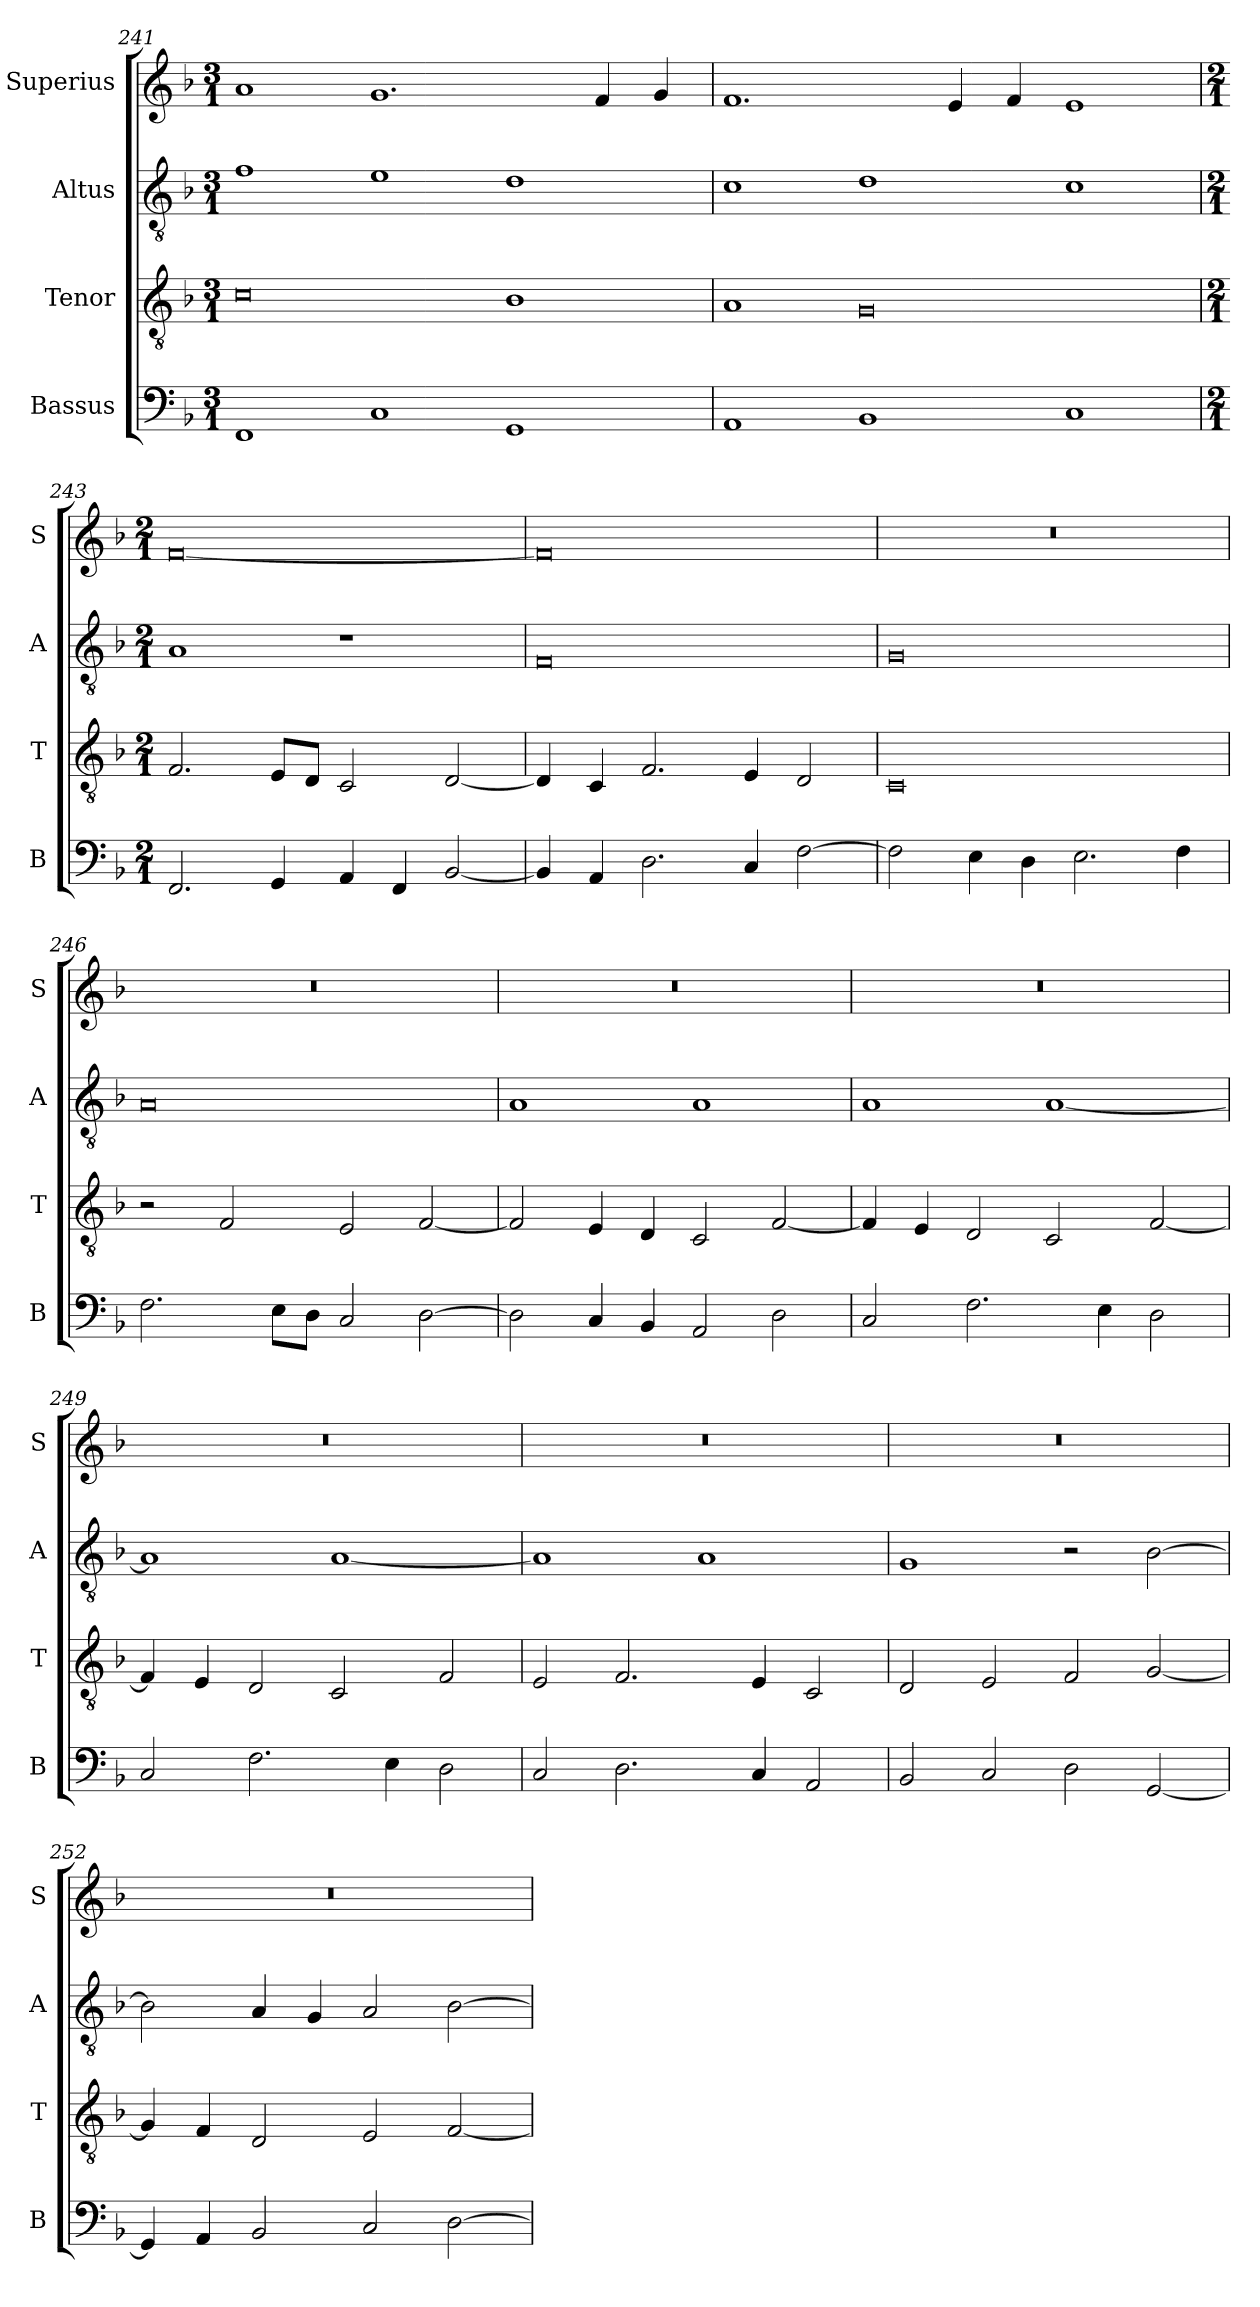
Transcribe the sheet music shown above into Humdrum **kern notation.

**kern	**kern	**kern	**kern
*part4	*part3	*part2	*part1
*staff4	*staff3	*staff2	*staff1
*I"Bassus	*I"Tenor	*I"Altus	*I"Superius
*I'B	*I'T	*I'A	*I'S
*clefF4	*clefGv2	*clefGv2	*clefG2
*k[b-]	*k[b-]	*k[b-]	*k[b-]
*M3/1	*M3/1	*M3/1	*M3/1
=241	=241	=241	=241
1FF	0c	1f	1a
1C	.	1e	1.g
1GG	1B-	1d	.
.	.	.	4f/
.	.	.	4g/
=242	=242	=242	=242
1AA	1A	1c	1.f
1BB-	0G	1d	.
.	.	.	4e/
.	.	.	4f/
1C	.	1c	1e
=243	=243	=243	=243
*M2/1	*M2/1	*M2/1	*M2/1
2.FF/	2.F/	1A	[0f
4GG/	8E/L	.	.
.	8D/J	.	.
4AA/	2C/	1r	.
4FF/	.	.	.
[2BB-/	[2D/	.	.
=244	=244	=244	=244
4BB-/]	4D/]	0F	0f]
4AA/	4C/	.	.
2.D\	2.F/	.	.
4C/	4E/	.	.
[2F\	2D/	.	.
=245	=245	=245	=245
2F\]	0C	0G	0r
4E\	.	.	.
4D\	.	.	.
2.E\	.	.	.
4F\	.	.	.
=246	=246	=246	=246
2.F\	2r	0A	0r
.	2F/	.	.
8E\L	.	.	.
8D\J	.	.	.
2C/	2E/	.	.
[2D\	[2F/	.	.
=247	=247	=247	=247
2D\]	2F/]	1A	0r
4C/	4E/	.	.
4BB-/	4D/	.	.
2AA/	2C/	1A	.
2D\	[2F/	.	.
=248	=248	=248	=248
2C/	4F/]	1A	0r
.	4E/	.	.
2.F\	2D/	.	.
.	2C/	[1A	.
4E\	.	.	.
2D\	[2F/	.	.
=249	=249	=249	=249
2C/	4F/]	1A]	0r
.	4E/	.	.
2.F\	2D/	.	.
.	2C/	[1A	.
4E\	.	.	.
2D\	2F/	.	.
=250	=250	=250	=250
2C/	2E/	1A]	0r
2.D\	2.F/	.	.
.	.	1A	.
4C/	4E/	.	.
2AA/	2C/	.	.
=251	=251	=251	=251
2BB-/	2D/	1G	0r
2C/	2E/	.	.
2D\	2F/	2r	.
[2GG/	[2G/	[2B-\	.
=252	=252	=252	=252
4GG/]	4G/]	2B-\]	0r
4AA/	4F/	.	.
2BB-/	2D/	4A/	.
.	.	4G/	.
2C/	2E/	2A/	.
[2D\	[2F/	[2B-\	.
=	=	=	=
*-	*-	*-	*-
